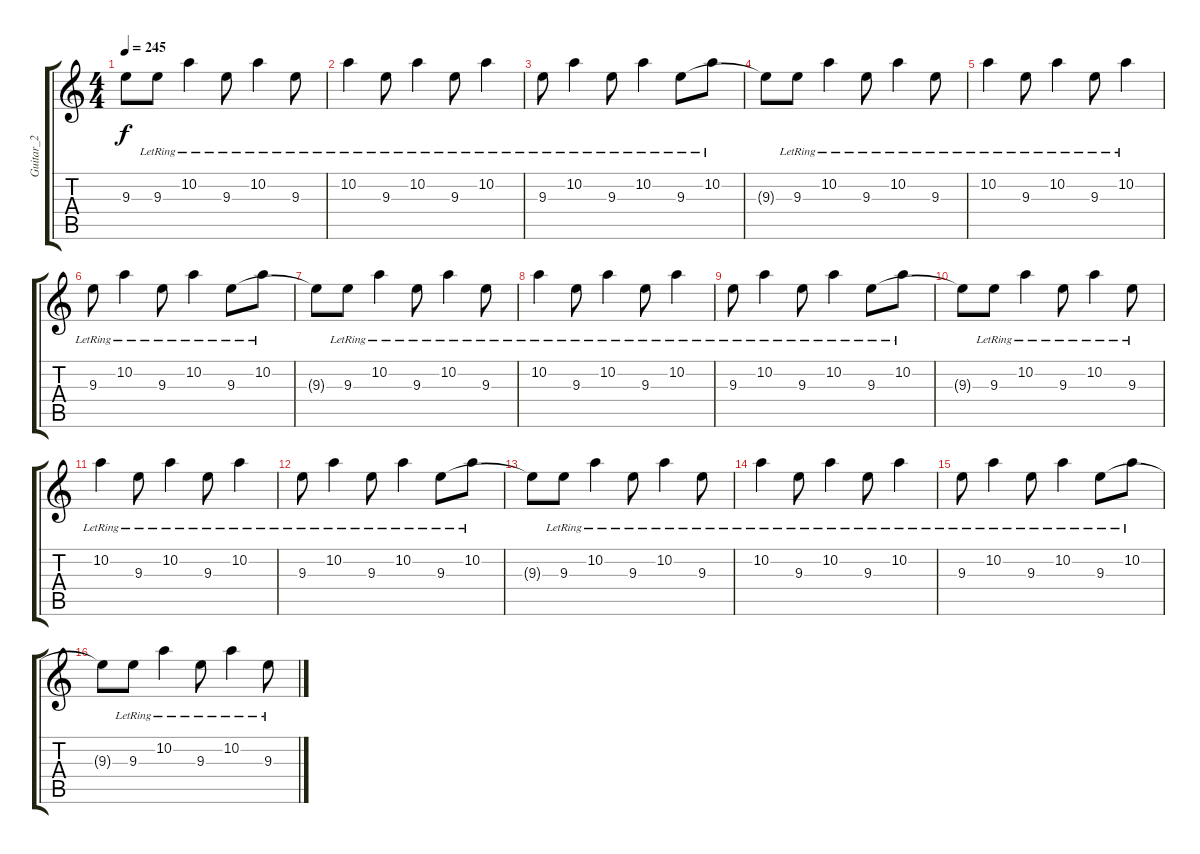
\track ("Guitar_2" "Guitar_2") {instrument electricguitarjazz}
\staff {score tabs}
\tuning (E4 B3 G3 D3 A2 E2) {hide}
\ts (4 4)
\tempo 245
\clef g2
\ks c
9.3{t}.8{dy f volume 5} 9.3{lr}.8 10.2{lr}.4 9.3{lr}.8 10.2{lr}.4 9.3{lr}.8 |
10.2{lr}.4 9.3{lr}.8 10.2{lr}.4 9.3{lr}.8 10.2{lr}.4 |
9.3{lr}.8 10.2{lr}.4 9.3{lr}.8 10.2{lr}.4 9.3{lr}.8 10.2{lr}.8 |
9.3{t}.8 9.3{lr}.8 10.2{lr}.4 9.3{lr}.8 10.2{lr}.4 9.3{lr}.8 |
10.2{lr}.4{volume 7} 9.3{lr}.8 10.2{lr}.4 9.3{lr}.8 10.2{lr}.4 |
9.3{lr}.8 10.2{lr}.4 9.3{lr}.8 10.2{lr}.4 9.3{lr}.8 10.2{lr}.8 |
9.3{t}.8 9.3{lr}.8 10.2{lr}.4 9.3{lr}.8 10.2{lr}.4 9.3{lr}.8 |
10.2{lr}.4 9.3{lr}.8 10.2{lr}.4 9.3{lr}.8 10.2{lr}.4 |
9.3{lr}.8 10.2{lr}.4 9.3{lr}.8 10.2{lr}.4 9.3{lr}.8 10.2{lr}.8 |
9.3{t}.8 9.3{lr}.8 10.2{lr}.4 9.3{lr}.8 10.2{lr}.4 9.3{lr}.8 |
10.2{lr}.4 9.3{lr}.8 10.2{lr}.4 9.3{lr}.8 10.2{lr}.4 |
9.3{lr}.8 10.2{lr}.4 9.3{lr}.8 10.2{lr}.4 9.3{lr}.8 10.2{lr}.8 |
9.3{t}.8 9.3{lr}.8 10.2{lr}.4 9.3{lr}.8 10.2{lr}.4 9.3{lr}.8 |
10.2{lr}.4 9.3{lr}.8 10.2{lr}.4 9.3{lr}.8 10.2{lr}.4 |
9.3{lr}.8 10.2{lr}.4 9.3{lr}.8 10.2{lr}.4 9.3{lr}.8 10.2{lr}.8 |
9.3{t}.8 9.3{lr}.8 10.2{lr}.4 9.3{lr}.8 10.2{lr}.4 9.3{lr}.8
